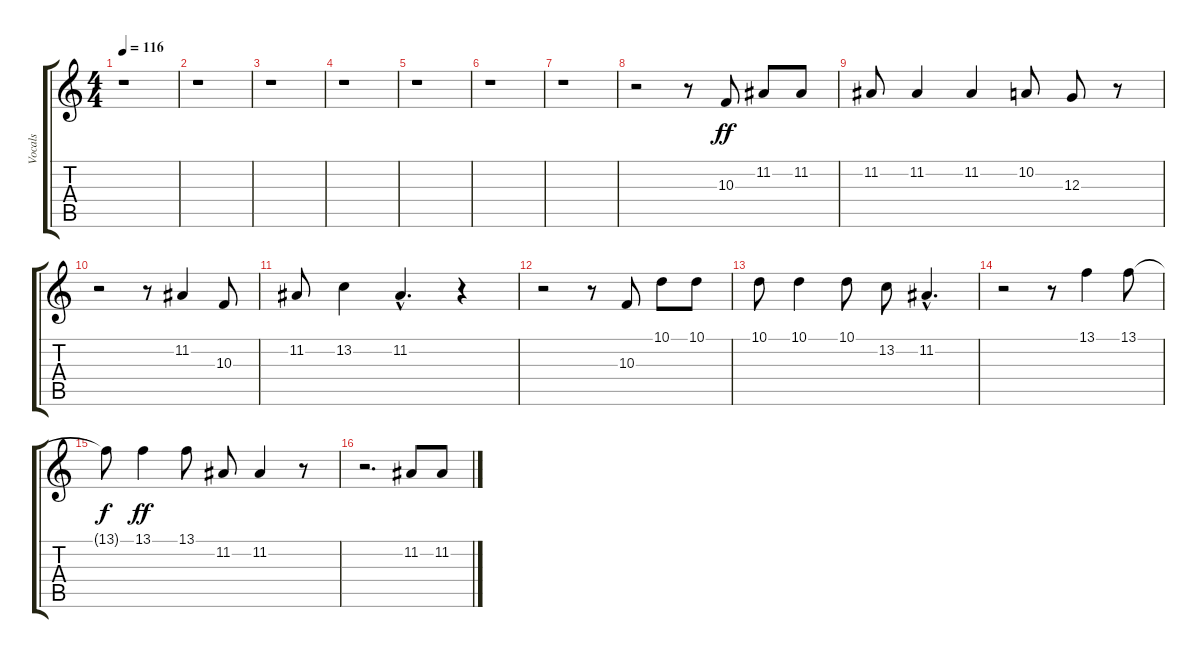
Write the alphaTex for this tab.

\track ("Vocals" "Vocals") {instrument lead3calliope}
\staff {score tabs}
\tuning (E4 B3 G3 D3 A2 E2) {hide}
\ts (4 4)
\tempo 116
\clef g2
\ks c
r.1{dy f} |
r.1 |
r.1 |
r.1 |
r.1 |
r.1 |
r.1 |
r.2 r.8 10.3.8{dy ff} 11.2.8 11.2.8 |
11.2.8 11.2.4 11.2.4 10.2.8 12.3.8 r.8 |
r.2 r.8 11.2.4 10.3.8 |
11.2.8 13.2.4 11.2{hac}.4{d} r.4 |
r.2 r.8 10.3.8 10.1.8 10.1.8 |
10.1.8 10.1.4 10.1.8 13.2.8 11.2{hac}.4{d} |
r.2 r.8 13.1.4 13.1.8 |
13.1{t}.8{dy f} 13.1.4{dy ff} 13.1.8 11.2.8 11.2.4 r.8 |
r.2{d} 11.2.8 11.2.8
